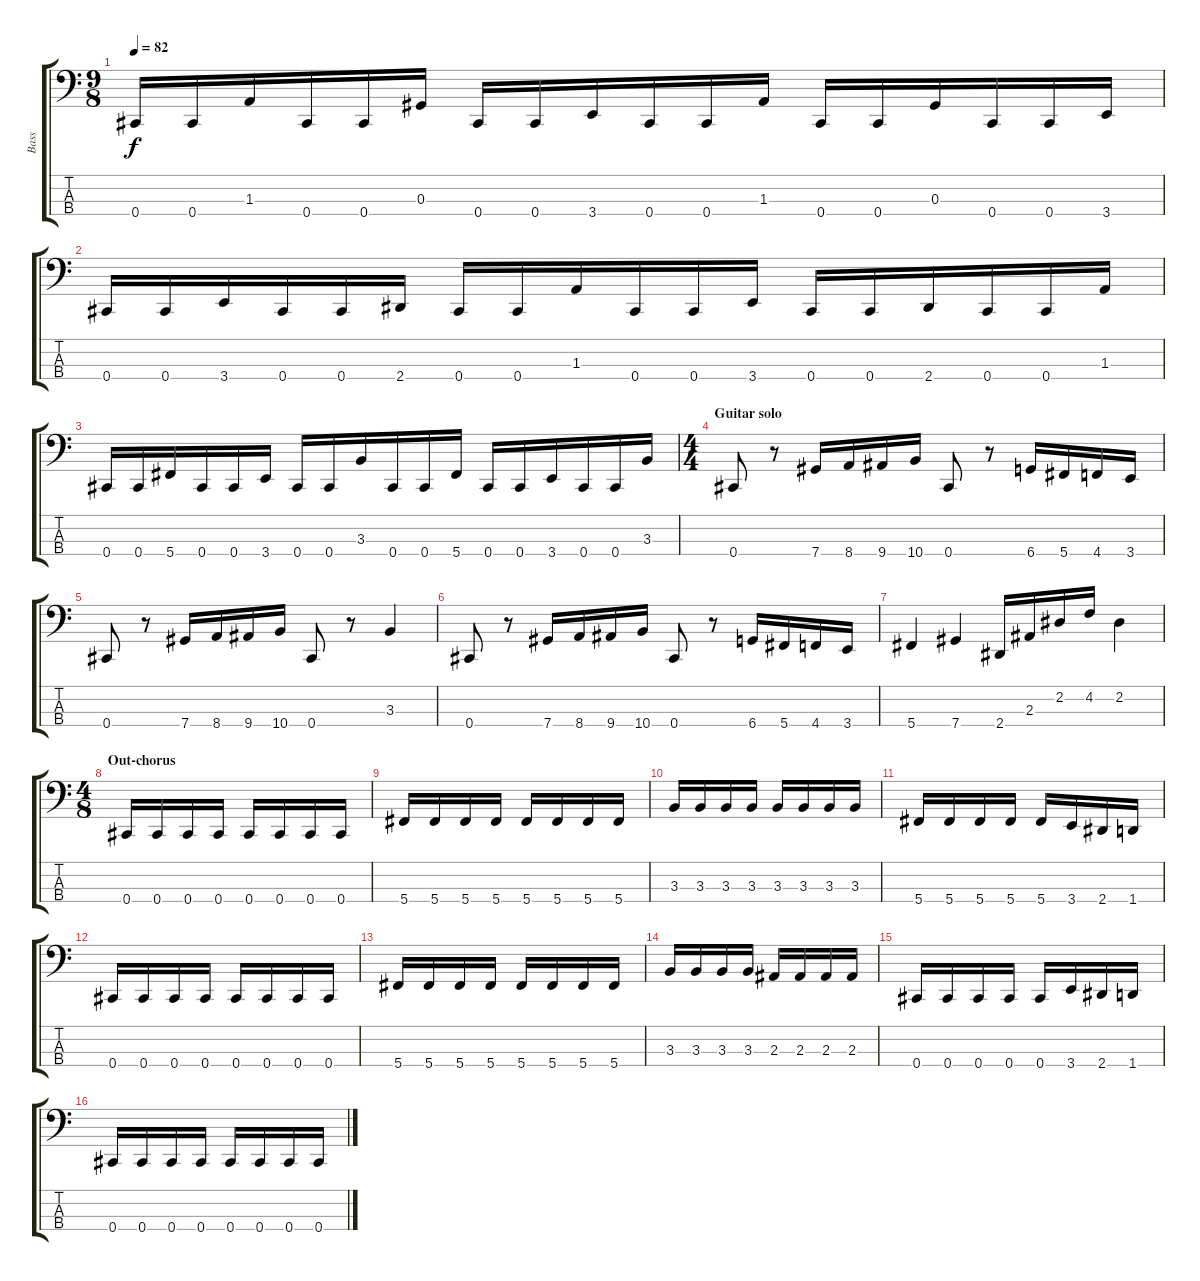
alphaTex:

\track ("Bass" "Bass") {instrument electricbassfinger}
\staff {score tabs}
\tuning (Gb2 Db2 Ab1 Db1) {hide}
\ts (9 8)
\tempo 82
\clef f4
\ks c
0.4.16{dy f} 0.4.16 1.3.16 0.4.16 0.4.16 0.3.16 0.4.16 0.4.16 3.4.16 0.4.16 0.4.16 1.3.16 0.4.16 0.4.16 0.3.16 0.4.16 0.4.16 3.4.16 |
0.4.16 0.4.16 3.4.16 0.4.16 0.4.16 2.4.16 0.4.16 0.4.16 1.3.16 0.4.16 0.4.16 3.4.16 0.4.16 0.4.16 2.4.16 0.4.16 0.4.16 1.3.16 |
0.4.16 0.4.16 5.4.16 0.4.16 0.4.16 3.4.16 0.4.16 0.4.16 3.3.16 0.4.16 0.4.16 5.4.16 0.4.16 0.4.16 3.4.16 0.4.16 0.4.16 3.3.16 |
\ts (4 4)
\section ("" "Guitar solo")
0.4.8 r.8 7.4.16 8.4.16 9.4.16 10.4.16 0.4.8 r.8 6.4.16 5.4.16 4.4.16 3.4.16 |
0.4.8 r.8 7.4.16 8.4.16 9.4.16 10.4.16 0.4.8 r.8 3.3.4 |
0.4.8 r.8 7.4.16 8.4.16 9.4.16 10.4.16 0.4.8 r.8 6.4.16 5.4.16 4.4.16 3.4.16 |
5.4.4 7.4.4 2.4.16 2.3.16 2.2.16 4.2.16 2.2.4 |
\ts (4 8)
\section ("" "Out-chorus")
0.4.16 0.4.16 0.4.16 0.4.16 0.4.16 0.4.16 0.4.16 0.4.16 |
5.4.16 5.4.16 5.4.16 5.4.16 5.4.16 5.4.16 5.4.16 5.4.16 |
3.3.16 3.3.16 3.3.16 3.3.16 3.3.16 3.3.16 3.3.16 3.3.16 |
5.4.16 5.4.16 5.4.16 5.4.16 5.4.16 3.4.16 2.4.16 1.4.16 |
0.4.16 0.4.16 0.4.16 0.4.16 0.4.16 0.4.16 0.4.16 0.4.16 |
5.4.16 5.4.16 5.4.16 5.4.16 5.4.16 5.4.16 5.4.16 5.4.16 |
3.3.16 3.3.16 3.3.16 3.3.16 2.3.16 2.3.16 2.3.16 2.3.16 |
0.4.16 0.4.16 0.4.16 0.4.16 0.4.16 3.4.16 2.4.16 1.4.16 |
0.4.16 0.4.16 0.4.16 0.4.16 0.4.16 0.4.16 0.4.16 0.4.16
